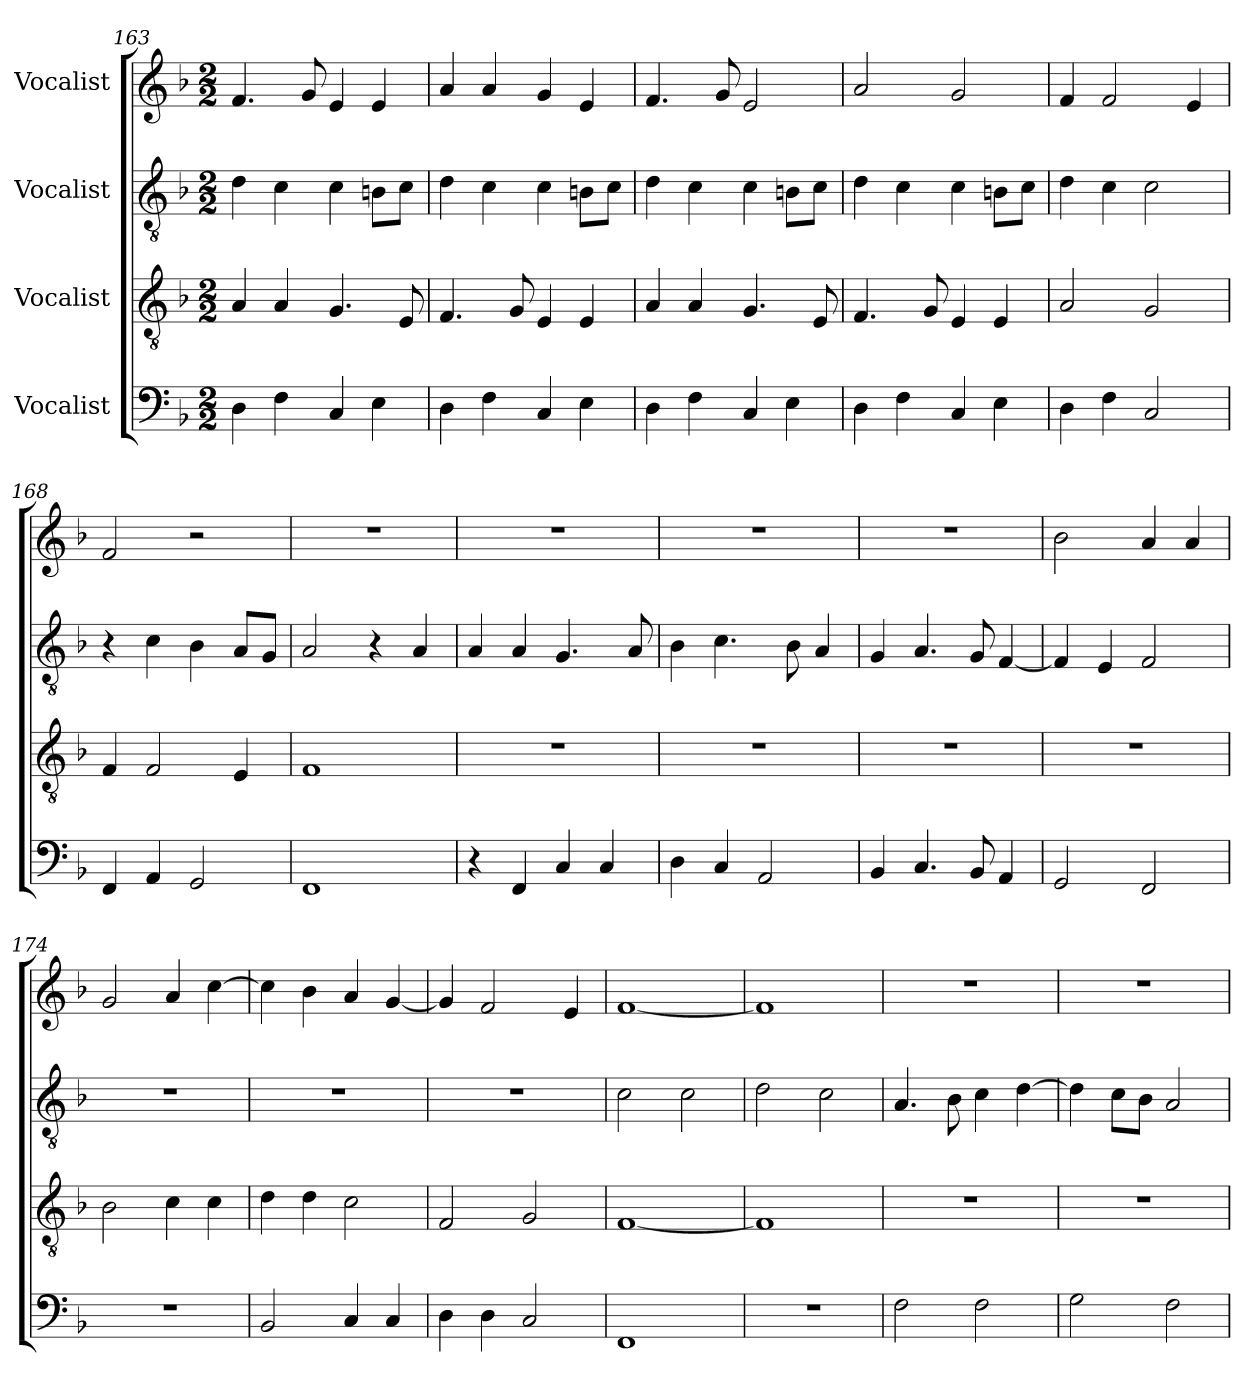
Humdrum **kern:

**kern	**kern	**kern	**kern
*part4	*part3	*part2	*part1
*staff4	*staff3	*staff2	*staff1
*I"Vocalist	*I"Vocalist	*I"Vocalist	*I"Vocalist
*clefF4	*clefGv2	*clefGv2	*clefG2
*k[b-]	*k[b-]	*k[b-]	*k[b-]
*M2/2	*M2/2	*M2/2	*M2/2
=163	=163	=163	=163
4D\	4A/	4d\	4.f/
4F\	4A/	4c\	.
.	.	.	8g/
4C/	4.G/	4c\	4e/
4E\	.	8Bn\L	4e/
.	8E/	8c\J	.
=164	=164	=164	=164
4D\	4.F/	4d\	4a/
4F\	.	4c\	4a/
.	8G/	.	.
4C/	4E/	4c\	4g/
4E\	4E/	8Bn\L	4e/
.	.	8c\J	.
=165	=165	=165	=165
4D\	4A/	4d\	4.f/
4F\	4A/	4c\	.
.	.	.	8g/
4C/	4.G/	4c\	2e/
4E\	.	8Bn\L	.
.	8E/	8c\J	.
=166	=166	=166	=166
4D\	4.F/	4d\	2a/
4F\	.	4c\	.
.	8G/	.	.
4C/	4E/	4c\	2g/
4E\	4E/	8Bn\L	.
.	.	8c\J	.
=167	=167	=167	=167
4D\	2A/	4d\	4f/
4F\	.	4c\	2f/
2C/	2G/	2c\	.
.	.	.	4e/
=168	=168	=168	=168
4FF/	4F/	4r	2f/
4AA/	2F/	4c\	.
2GG/	.	4B-\	2r
.	4E/	8A/L	.
.	.	8G/J	.
=169	=169	=169	=169
1FF	1F	2A/	1r
.	.	4r	.
.	.	4A/	.
=170	=170	=170	=170
4r	1r	4A/	1r
4FF/	.	4A/	.
4C/	.	4.G/	.
4C/	.	.	.
.	.	8A/	.
=171	=171	=171	=171
4D\	1r	4B-\	1r
4C/	.	4.c\	.
2AA/	.	.	.
.	.	8B-\	.
.	.	4A/	.
=172	=172	=172	=172
4BB-/	1r	4G/	1r
4.C/	.	4.A/	.
8BB-/	.	8G/	.
4AA/	.	[4F/	.
=173	=173	=173	=173
2GG/	1r	4F/]	2b-\
.	.	4E/	.
2FF/	.	2F/	4a/
.	.	.	4a/
=174	=174	=174	=174
1r	2B-\	1r	2g/
.	4c\	.	4a/
.	4c\	.	[4cc\
=175	=175	=175	=175
2BB-/	4d\	1r	4cc\]
.	4d\	.	4b-\
4C/	2c\	.	4a/
4C/	.	.	[4g/
=176	=176	=176	=176
4D\	2F/	1r	4g/]
4D\	.	.	2f/
2C/	2G/	.	.
.	.	.	4e/
=177	=177	=177	=177
1FF	[1F	2c\	[1f
.	.	2c\	.
=178	=178	=178	=178
1r	1F]	2d\	1f]
.	.	2c\	.
=179	=179	=179	=179
2F\	1r	4.A/	1r
.	.	8B-\	.
2F\	.	4c\	.
.	.	[4d\	.
=180	=180	=180	=180
2G\	1r	4d\]	1r
.	.	8c\L	.
.	.	8B-\J	.
2F\	.	2A/	.
=	=	=	=
*-	*-	*-	*-
